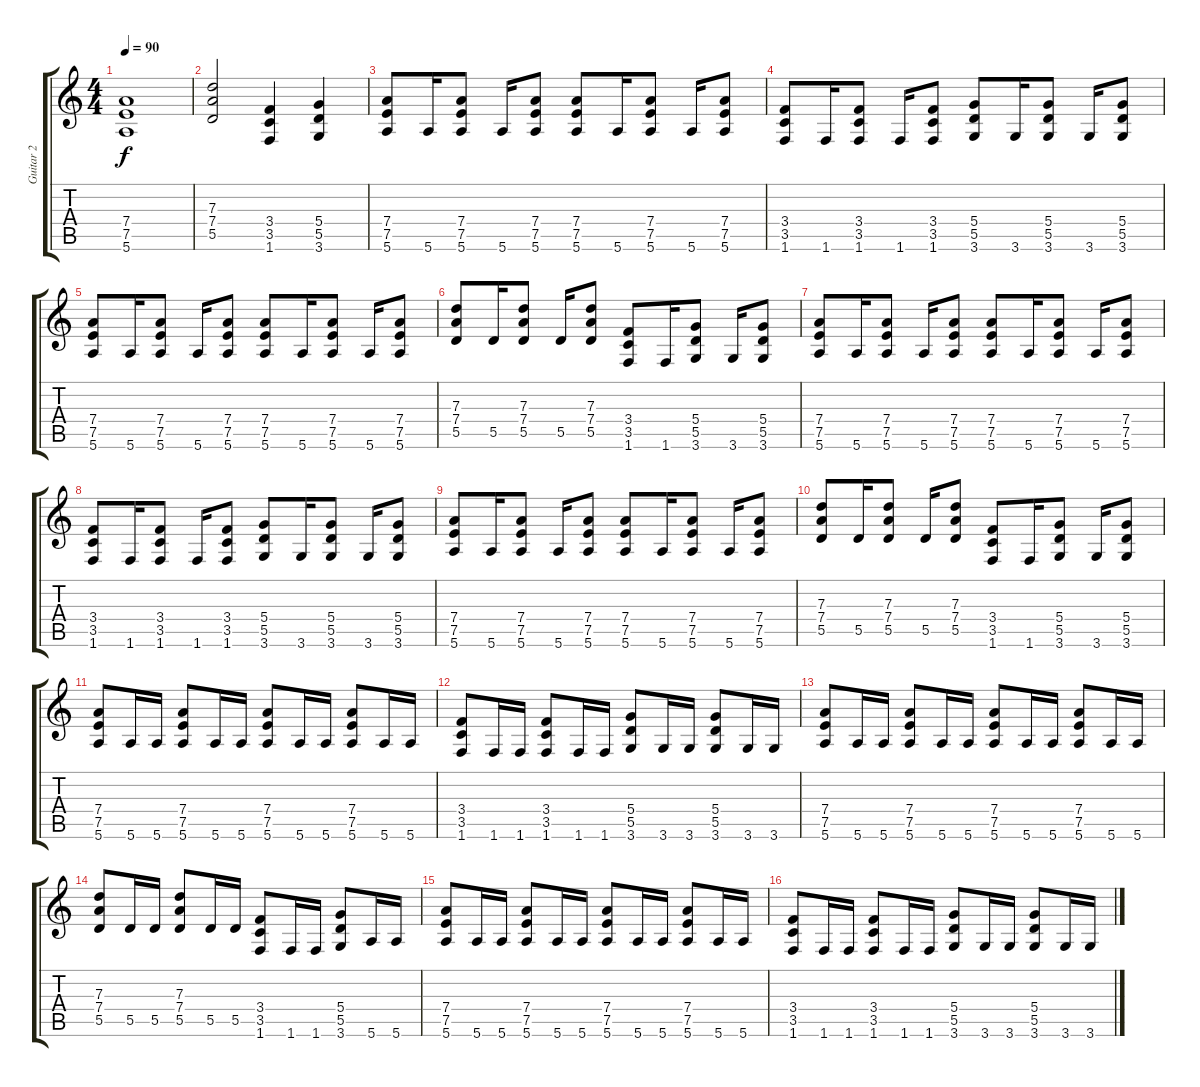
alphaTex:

\track ("Guitar 2" "Guitar 2") {instrument acousticguitarnylon}
\staff {score tabs}
\tuning (E4 B3 G3 D3 A2 E2) {hide}
\ts (4 4)
\tempo 90
\clef g2
\ks c
(7.4 7.5 5.6).1{dy f} |
(7.3 7.4 5.5).2 (3.4 3.5 1.6).4 (5.4 5.5 3.6).4 |
(7.4 7.5 5.6).8 5.6.16 (7.4 7.5 5.6).8 5.6.16 (7.4 7.5 5.6).8 (7.4 7.5 5.6).8 5.6.16 (7.4 7.5 5.6).8 5.6.16 (7.4 7.5 5.6).8 |
(3.4 3.5 1.6).8 1.6.16 (3.4 3.5 1.6).8 1.6.16 (3.4 3.5 1.6).8 (5.4 5.5 3.6).8 3.6.16 (5.4 5.5 3.6).8 3.6.16 (5.4 5.5 3.6).8 |
(7.4 7.5 5.6).8 5.6.16 (7.4 7.5 5.6).8 5.6.16 (7.4 7.5 5.6).8 (7.4 7.5 5.6).8 5.6.16 (7.4 7.5 5.6).8 5.6.16 (7.4 7.5 5.6).8 |
(7.3 7.4 5.5).8 5.5.16 (7.3 7.4 5.5).8 5.5.16 (7.3 7.4 5.5).8 (3.4 3.5 1.6).8 1.6.16 (5.4 5.5 3.6).8 3.6.16 (5.4 5.5 3.6).8 |
(7.4 7.5 5.6).8 5.6.16 (7.4 7.5 5.6).8 5.6.16 (7.4 7.5 5.6).8 (7.4 7.5 5.6).8 5.6.16 (7.4 7.5 5.6).8 5.6.16 (7.4 7.5 5.6).8 |
(3.4 3.5 1.6).8 1.6.16 (3.4 3.5 1.6).8 1.6.16 (3.4 3.5 1.6).8 (5.4 5.5 3.6).8 3.6.16 (5.4 5.5 3.6).8 3.6.16 (5.4 5.5 3.6).8 |
(7.4 7.5 5.6).8 5.6.16 (7.4 7.5 5.6).8 5.6.16 (7.4 7.5 5.6).8 (7.4 7.5 5.6).8 5.6.16 (7.4 7.5 5.6).8 5.6.16 (7.4 7.5 5.6).8 |
(7.3 7.4 5.5).8 5.5.16 (7.3 7.4 5.5).8 5.5.16 (7.3 7.4 5.5).8 (3.4 3.5 1.6).8 1.6.16 (5.4 5.5 3.6).8 3.6.16 (5.4 5.5 3.6).8 |
(7.4 7.5 5.6).8 5.6.16 5.6.16 (7.4 7.5 5.6).8 5.6.16 5.6.16 (7.4 7.5 5.6).8 5.6.16 5.6.16 (7.4 7.5 5.6).8 5.6.16 5.6.16 |
(3.4 3.5 1.6).8 1.6.16 1.6.16 (3.4 3.5 1.6).8 1.6.16 1.6.16 (5.4 5.5 3.6).8 3.6.16 3.6.16 (5.4 5.5 3.6).8 3.6.16 3.6.16 |
(7.4 7.5 5.6).8 5.6.16 5.6.16 (7.4 7.5 5.6).8 5.6.16 5.6.16 (7.4 7.5 5.6).8 5.6.16 5.6.16 (7.4 7.5 5.6).8 5.6.16 5.6.16 |
(7.3 7.4 5.5).8 5.5.16 5.5.16 (7.3 7.4 5.5).8 5.5.16 5.5.16 (3.4 3.5 1.6).8 1.6.16 1.6.16 (5.4 5.5 3.6).8 5.6.16 5.6.16 |
(7.4 7.5 5.6).8 5.6.16 5.6.16 (7.4 7.5 5.6).8 5.6.16 5.6.16 (7.4 7.5 5.6).8 5.6.16 5.6.16 (7.4 7.5 5.6).8 5.6.16 5.6.16 |
(3.4 3.5 1.6).8 1.6.16 1.6.16 (3.4 3.5 1.6).8 1.6.16 1.6.16 (5.4 5.5 3.6).8 3.6.16 3.6.16 (5.4 5.5 3.6).8 3.6.16 3.6.16
